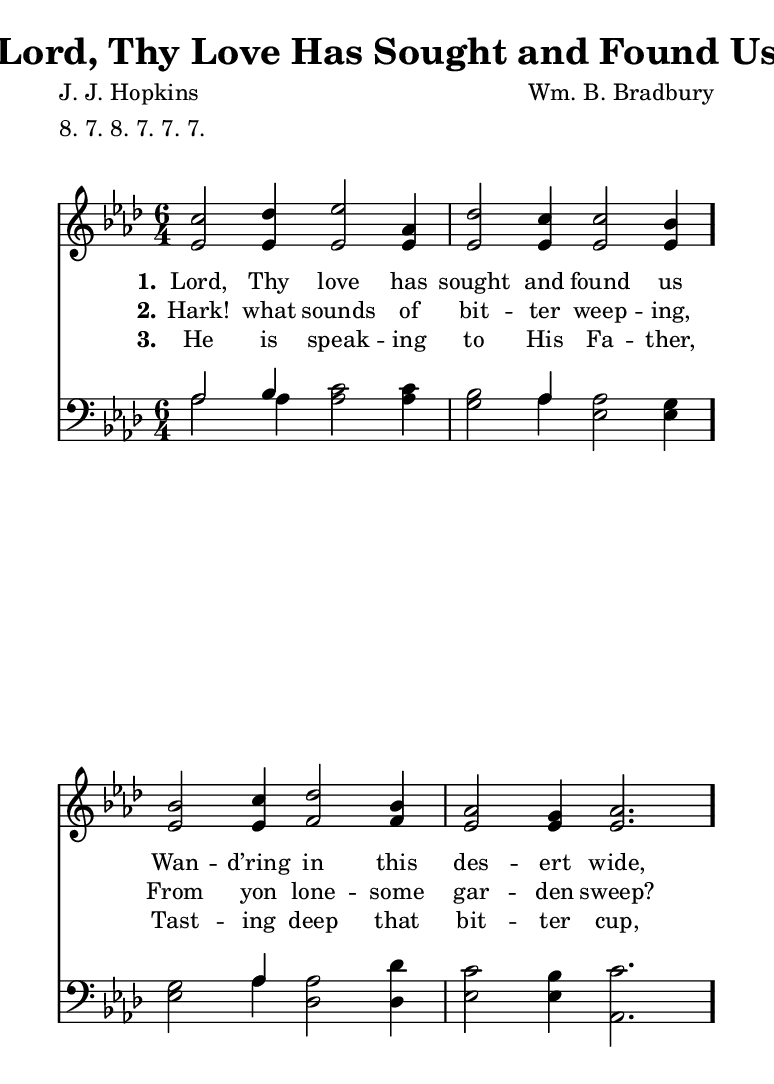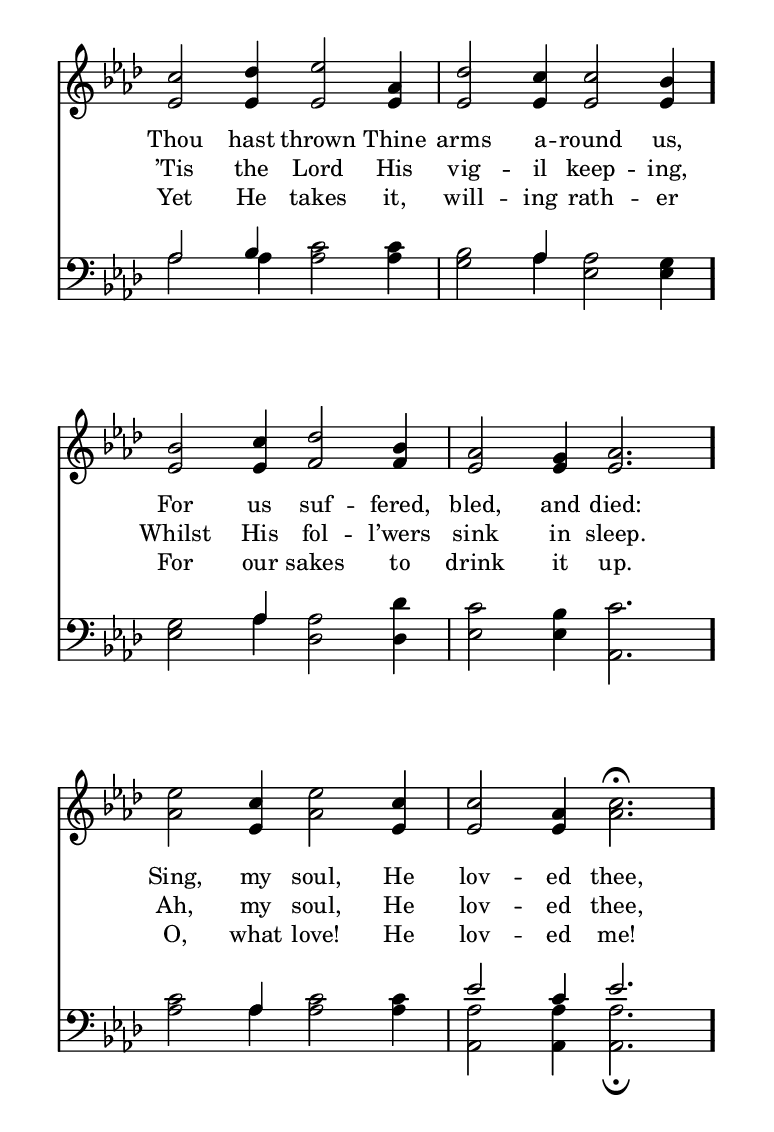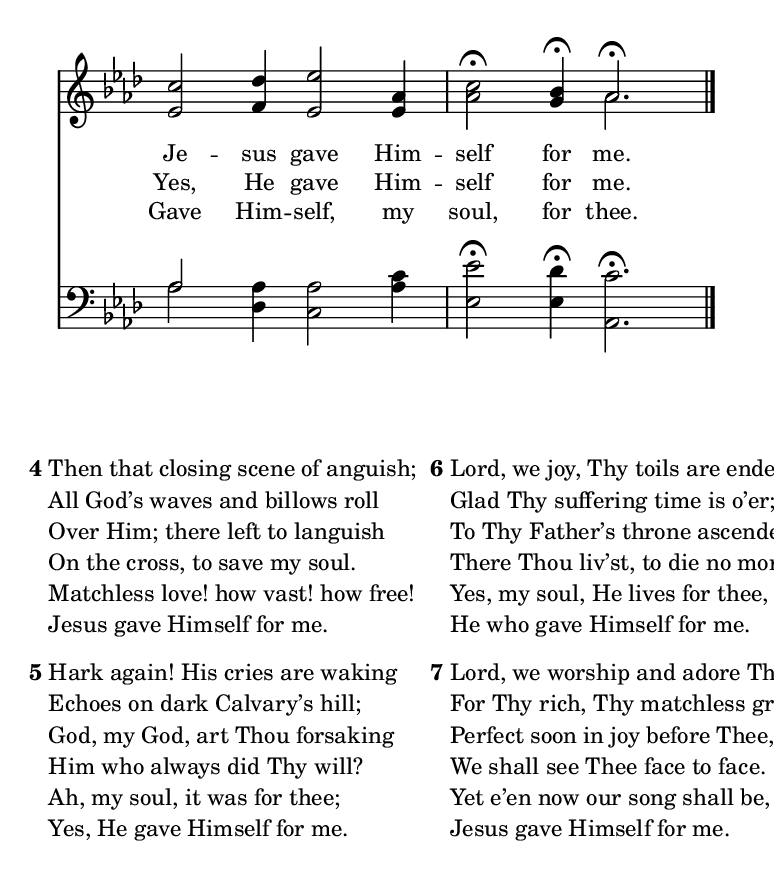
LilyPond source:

\include "common/global.ily"
\paper {
  \include "common/paper.ily"
  ragged-last-bottom = ##t
}

\header{
  hymnnumber = "237"
  title = "Lord, Thy Love Has Sought and Found Us"
  tunename = "Even Me"
  meter = "8. 7. 8. 7. 7. 7."
  poet = "J. J. Hopkins"
  composer = "Wm. B. Bradbury"
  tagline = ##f
}

ta = { \tempo 4=130 }
tb = { \tempo 4=65 }

global = {
  \include "common/overrides.ily"
  \override Staff.TimeSignature.style = #'numbered
  \time 6/4
  \override Score.MetronomeMark.transparent = ##t % hide all fermata changes too
  \ta
  \key aes \major
  \autoBeamOff
}

patternA = { \ta c2 c4 }
patternB = { \ta c2 c4 c2 c4 | c2 c4 c2. }
patternC = { \ta c2 c4 c2 c4 | c2 c4 \tb c2.\fermata }
patternD = { \ta c2 c4 c2 c4 | \tb c2\fermata c4\fermata c2.\fermata }

notesSoprano = {
\global
\relative c'' {

  \changePitch \patternA { c des ees aes, | des c c bes }
  \changePitch \patternB { bes c des bes | aes g aes }
  \changePitch \patternA { c des ees aes, | des c c bes }
  \changePitch \patternB { bes c des bes | aes g aes }

  \changePitch \patternC { ees' c ees c | c aes c }
  \changePitch \patternD { c des ees aes, | c bes aes }

  \bar "|."

}
}

notesAlto = {
\global
\relative e' {

  \changePitch \patternA { ees ees ees ees | ees ees ees ees }
  \changePitch \patternB { ees ees f f | ees ees ees }
  \changePitch \patternA { ees ees ees ees | ees ees ees ees }
  \changePitch \patternB { ees ees f f | ees ees ees }

  \changePitch \patternB { aes ees aes ees | ees ees aes }
  \changePitch \patternB { ees f ees ees | aes g aes }

}
}

notesTenor = {
\global
\relative a {

  \changePitch \patternA { aes bes c c | bes aes aes g }
  \changePitch \patternB { g aes aes des | c bes c }
  \changePitch \patternA { aes bes c c | bes aes aes g }
  \changePitch \patternB { g aes aes des | c bes c }

  \changePitch \patternB { c aes c c | ees c ees }
  \changePitch \patternB { aes, aes aes c | ees des c }

}
}

notesBass = {
\global
\relative f {

  \changePitch \patternA { aes aes aes aes | g aes ees ees }
  \changePitch \patternB { ees aes des, des | ees ees aes, }
  \changePitch \patternA { aes' aes aes aes | g aes ees ees }
  \changePitch \patternB { ees aes des, des | ees ees aes, }

  \changePitch \patternC { aes' aes aes aes | < aes aes, > < aes aes, > < aes aes, > }
  \changePitch \patternD { aes des, c aes' | ees ees aes, }

}
}

% original has "refrain" but the term "refrain" is a bit strained, especially
% when verses 4-7 are not formatted in the original with refrains

wordsA = \lyricmode {
\set stanza = "1."

Lord, Thy love has sought and found us \bar "."
Wan -- d’ring in this des -- ert wide, \bar "."
Thou hast thrown Thine arms a -- round us, \bar "."
For us suf -- fered, bled, and died: \bar "."
Sing, my soul, He lov -- ed thee, \bar "."
Je -- sus gave Him -- self for me. \bar "."

}

wordsB = \lyricmode {
\set stanza = "2."

Hark! what sounds of bit -- ter weep -- ing,
From yon lone -- some gar -- den sweep?
’Tis the Lord His vig -- il keep -- ing,
Whilst His fol -- l’wers sink in sleep.
Ah, my soul, He lov -- ed thee,
Yes, He gave Him -- self for me.

}

wordsC = \lyricmode {
\set stanza = "3."

He is speak -- ing to His Fa -- ther,
Tast -- ing deep that bit -- ter cup,
Yet He takes it, will  -- ing rath -- er
For our sakes to drink it up.
O, what love! He lov -- ed me!
Gave Him -- self, my soul, for thee.

}

wordsD = \markuplist {

\line { Then that closing scene of anguish; }
\line { All God’s waves and billows roll }
\line { Over Him; there left to languish }
\line { On the cross, to save my soul. }
\line { Matchless love! how vast! how free! }
\line { Jesus gave Himself for me. }

}

wordsE = \markuplist {

\line { Hark again! His cries are waking }
\line { Echoes on dark Calvary’s hill; }
\line { God, my God, art Thou forsaking }
\line { Him who always did Thy will? }
\line { Ah, my soul, it was for thee; }
\line { Yes, He gave Himself for me. }

}

wordsF = \markuplist {

\line { Lord, we joy, Thy toils are ended, }
\line { Glad Thy suffering time is o’er; }
\line { To Thy Father’s throne ascended, }
\line { There Thou liv’st, to die no more. }
\line { Yes, my soul, He lives for thee, }
\line { He who gave Himself for me. }

}

wordsG = \markuplist {

\line { Lord, we worship and adore Thee }
\line { For Thy rich, Thy matchless grace; }
\line { Perfect soon in joy before Thee, }
\line { We shall see Thee face to face. }
\line { Yet e’en now our song shall be, }
\line { Jesus gave Himself for me. }

}

\score {
  \context ChoirStaff <<
    \context Staff = upper <<
      \set ChoirStaff.systemStartDelimiter = #'SystemStartBar
      \set ChoirStaff.printPartCombineTexts = ##f
      \partcombine #'(2 . 9) \notesSoprano \notesAlto
      \context NullVoice = sopranos { \voiceOne << \notesSoprano >> }
      \context NullVoice = altos { \voiceTwo << \notesAlto >> }
      \context Lyrics = one   \lyricsto sopranos \wordsA
      \context Lyrics = two   \lyricsto sopranos \wordsB
      \context Lyrics = three \lyricsto sopranos \wordsC
    >>
    \context Staff = men <<
      \clef bass
      \set ChoirStaff.printPartCombineTexts = ##f
      \partcombine #'(2 . 9) \notesTenor \notesBass
      \context NullVoice = tenors { \voiceOne << \notesTenor >> }
      \context NullVoice = basses { \voiceTwo << \notesBass >> }
    >>
  >>
  \layout {
    \include "common/layout.ily"
  }
  \midi{
    \include "common/midi.ily"
  }
}

\noPageBreak

\markup { \fill-line {
  \hspace #0.1
  \column {
  \line{ \bold 4 \column { \wordsD } } \combine \null \vspace #0.4
  \line{ \bold 5 \column { \wordsE } }
  }
  \hspace #0.1
  \column {
  \line{ \bold 6 \column { \wordsF } } \combine \null \vspace #0.4
  \line{ \bold 7 \column { \wordsG } }
  }
  \hspace #0.1
} }

\version "2.19.49"  % necessary for upgrading to future LilyPond versions.

% vi:set et ts=2 sw=2 ai nocindent syntax=lilypond:
